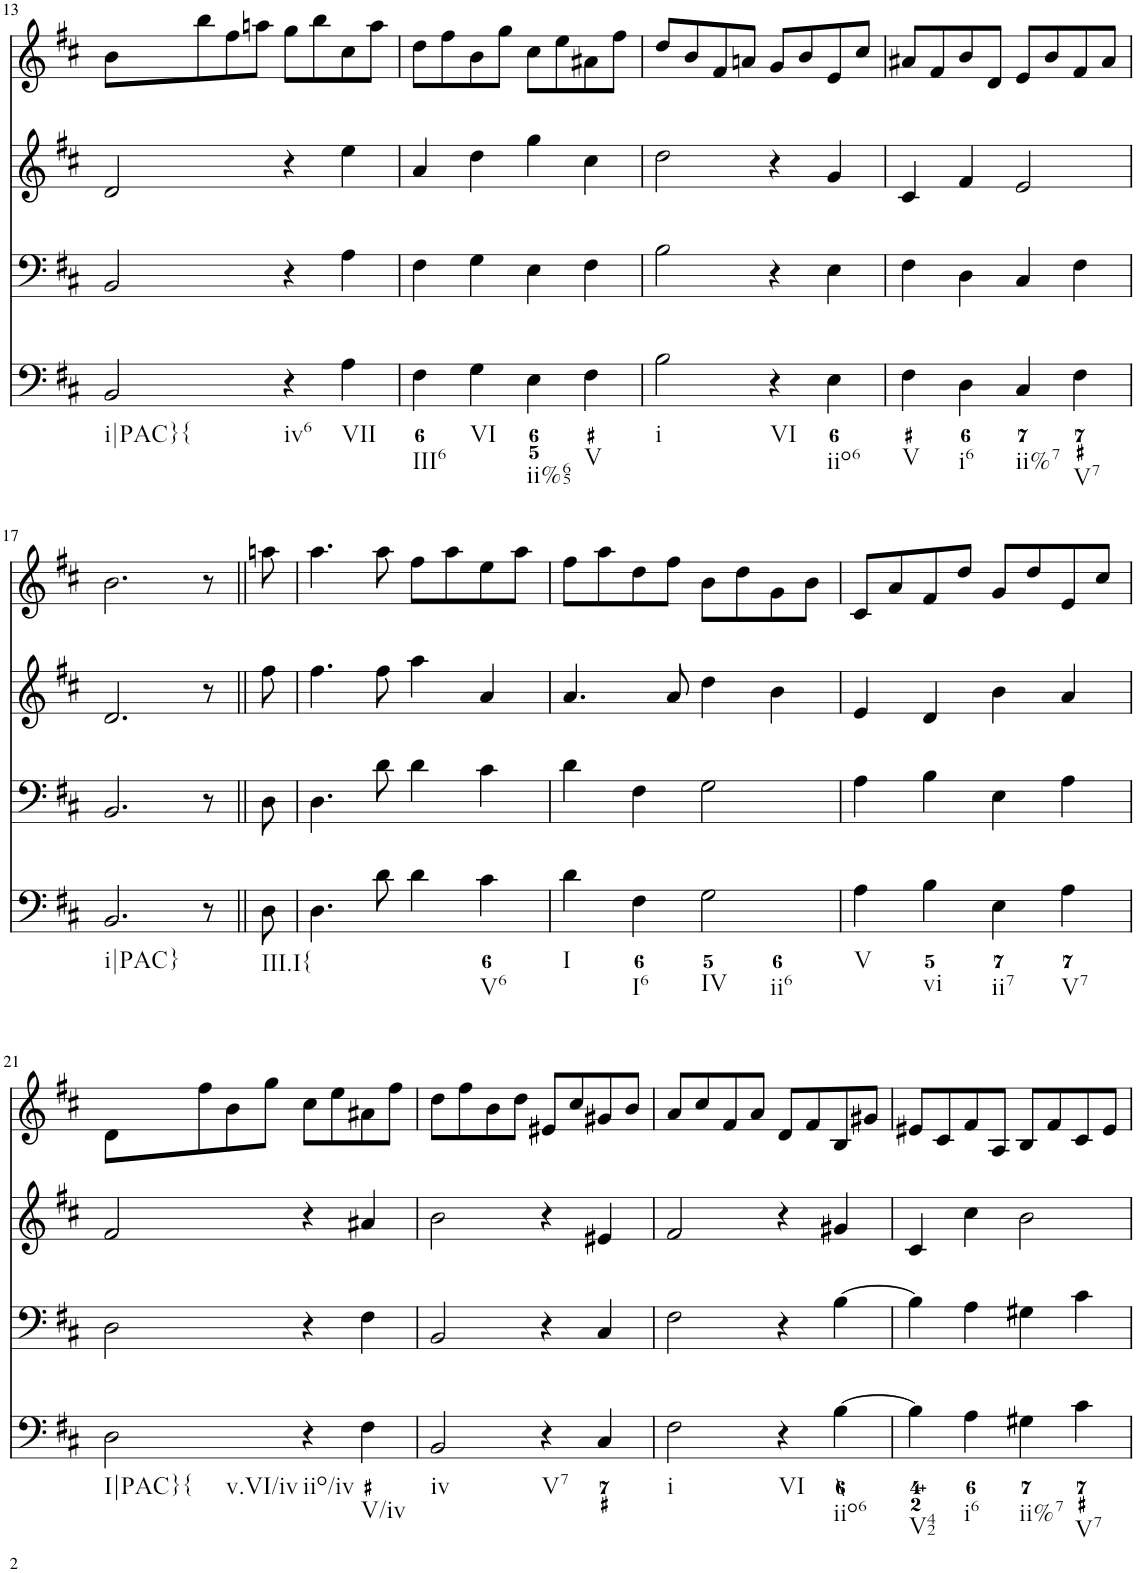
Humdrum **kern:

**kern	**kern	**kern	**kern
*part4	*part3	*part2	*part1
*staff4	*staff3	*staff2	*staff1
*I"Piano	*I"Piano	*I"Piano	*I"Piano
*I'Pno	*I'Pno	*I'Pno	*I'Pno
!!LO:PB:g=z
*clefF4	*clefF4	*clefG2	*clefG2
*k[f#c#]	*k[f#c#]	*k[f#c#]	*k[f#c#]
*b:	*b:	*b:	*b:
*M2/2	*M2/2	*M2/2	*M2/2
*met(c|)	*met(c|)	*met(c|)	*met(c|)
=13	=13	=13	=13
!LO:TX:b:t=i|PAC}	!	!	!
!LO:TX:b:t={	!	!	!
2BB/	2BB/	2d/	8b\L
.	.	.	8bb\
.	.	.	8ff#\
.	.	.	8aan\J
!LO:TX:b:t=iv6	!	!	!
4r	4r	4r	8gg\L
.	.	.	8bb\
!LO:TX:b:t=VII	!	!	!
4A\	4A\	4ee\	8cc#\
.	.	.	8aa\J
=14	=14	=14	=14
!LO:TX:b:t=III6	!	!	!
4F#\	4F#\	4a/	8dd\L
.	.	.	8ff#\
!LO:TX:b:t=VI	!	!	!
4G\	4G\	4dd\	8b\
.	.	.	8gg\J
!LO:TX:b:t=ii%65	!	!	!
4E\	4E\	4gg\	8cc#\L
.	.	.	8ee\
!LO:TX:b:t=V	!	!	!
4F#\	4F#\	4cc#\	8a#X\
.	.	.	8ff#\J
=15	=15	=15	=15
!LO:TX:b:t=i	!	!	!
2B\	2B\	2dd\	8dd/L
.	.	.	8b/
.	.	.	8f#/
.	.	.	8an/J
!LO:TX:b:t=VI	!	!	!
4r	4r	4r	8g/L
.	.	.	8b/
!LO:TX:b:t=iio6	!	!	!
4E\	4E\	4g/	8e/
.	.	.	8cc#/J
=16	=16	=16	=16
!LO:TX:b:t=V	!	!	!
4F#\	4F#\	4c#/	8a#X/L
.	.	.	8f#/
!LO:TX:b:t=i6	!	!	!
4D\	4D\	4f#/	8b/
.	.	.	8d/J
!LO:TX:b:t=ii%7	!	!	!
4C#/	4C#/	2e/	8e/L
.	.	.	8b/
!LO:TX:b:t=V7	!	!	!
4F#\	4F#\	.	8f#/
.	.	.	8a#/J
!!LO:LB:g=z
=17	=17	=17	=17
!LO:TX:b:t=i|PAC}	!	!	!
2.BB/	2.BB/	2.d/	2.b\
8r	8r	8r	8r
!LO:TX:b:t=III.I{	!	!	!
8D\	8D\	8ff#\	8aan\
=18	=18	=18	=18
4.D\	4.D\	4.ff#\	4.aa\
8d\	8d\	8ff#\	8aa\
4d\	4d\	4aa\	8ff#\L
.	.	.	8aa\
!LO:TX:b:t=V6	!	!	!
4c#\	4c#\	4a/	8ee\
.	.	.	8aa\J
=19	=19	=19	=19
!LO:TX:b:t=I	!	!	!
4d\	4d\	4.a/	8ff#\L
.	.	.	8aa\
!LO:TX:b:t=I6	!	!	!
4F#\	4F#\	.	8dd\
.	.	8a/	8ff#\J
!LO:TX:b:t=IV	!	!	!
!LO:TX:b:t=ii6	!	!	!
2G\	2G\	4dd\	8b\L
.	.	.	8dd\
.	.	4b\	8g\
.	.	.	8b\J
=20	=20	=20	=20
!LO:TX:b:t=V	!	!	!
4A\	4A\	4e/	8c#/L
.	.	.	8a/
!LO:TX:b:t=vi	!	!	!
4B\	4B\	4d/	8f#/
.	.	.	8dd/J
!LO:TX:b:t=ii7	!	!	!
4E\	4E\	4b\	8g/L
.	.	.	8dd/
!LO:TX:b:t=V7	!	!	!
4A\	4A\	4a/	8e/
.	.	.	8cc#/J
!!LO:LB:g=z
=21	=21	=21	=21
!LO:TX:b:t=I|PAC}	!	!	!
!LO:TX:b:t={	!	!	!
!LO:TX:b:t=v.VI/iv	!	!	!
2D\	2D\	2f#/	8d\L
.	.	.	8ff#\
.	.	.	8b\
.	.	.	8gg\J
!LO:TX:b:t=iio/iv	!	!	!
4r	4r	4r	8cc#\L
.	.	.	8ee\
!LO:TX:b:t=V/iv	!	!	!
4F#\	4F#\	4a#X/	8a#X\
.	.	.	8ff#\J
=22	=22	=22	=22
!LO:TX:b:t=iv	!	!	!
2BB/	2BB/	2b\	8dd\L
.	.	.	8ff#\
.	.	.	8b\
.	.	.	8dd\J
!LO:TX:b:t=V7	!	!	!
4r	4r	4r	8e#X/L
.	.	.	8cc#/
4C#/	4C#/	4e#X/	8g#X/
.	.	.	8b/J
=23	=23	=23	=23
!LO:TX:b:t=i	!	!	!
2F#\	2F#\	2f#/	8a/L
.	.	.	8cc#/
.	.	.	8f#/
.	.	.	8a/J
!LO:TX:b:t=VI	!	!	!
4r	4r	4r	8d/L
.	.	.	8f#/
!LO:TX:b:t=iio6	!	!	!
[4B\	[4B\	4g#X/	8B/
.	.	.	8g#X/J
=24	=24	=24	=24
!LO:TX:b:t=V42	!	!	!
4B\]	4B\]	4c#/	8e#X/L
.	.	.	8c#/
!LO:TX:b:t=i6	!	!	!
4A\	4A\	4cc#\	8f#/
.	.	.	8A/J
!LO:TX:b:t=ii%7	!	!	!
4G#X\	4G#X\	2b\	8B/L
.	.	.	8f#/
!LO:TX:b:t=V7	!	!	!
4c#\	4c#\	.	8c#/
.	.	.	8e#/J
=	=	=	=
*-	*-	*-	*-
